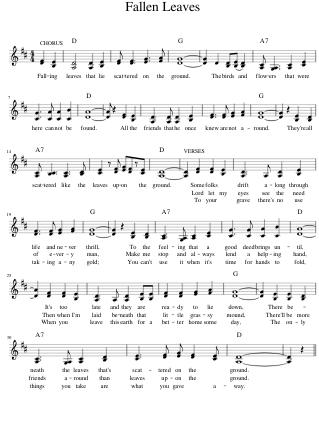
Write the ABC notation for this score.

X:1
L:1/8
M:4/4
I:linebreak $
K:D
V:1 treble
V:1
 [DF]2 [B,E]2 | [A,D]4 [A,D]2 [B,E]2 | [DF] [DF]3 [EG]3 [FA] | [DG]8- | [DG]2 D2 [B,D]([B,E] [B,D]2) | %5
 [A,C] [G,A,]3 [A,C]2 [CE]2 |$ [CG]3 [CA] [CA]2 [CB]2 | [DA]8- | [DA] z2 [DF]2 [B,E]2 | [A,D]3 [A,D] [A,D]2 [B,E]2 | %10
 [DF]3 [DF] [EG]2 [FA]2 | [DG]8- | [DG]2 z2 [B,E]2 [B,D]2 |$ [A,C] [B,C]3 [A,C]3 [B,D] | [CE]2 z [DF] [EG][DF]z[CE] | %15
 [A,D]8- | [A,D]2 [DF]2 [DF]2 [B,E]2 | [A,D]3 A, [A,D]2 [B,E]2 |$ [DF]3 [DF] [EG]2 [FA]2 | [DG]8- | %20
 [DG]2 z2 [B,E]2 [B,D]2 | [A,C]3 [G,A,] [A,C]2 [CE]2 | [CG]3 [CG] [CA]2 [CB]2 | [DA]8- |$ [DA]2 [DF]2 [DF]2 [B,E]2 | %25
 [A,D]3 A, [A,D]2 [B,E][B,E] | [DF]2 [DF]2 [EG]2 [FA]2 | [DG]8- | [DG]2 [B,E]2 [B,E]2 [B,D]2 |$ [A,C]3 [G,A,] [A,C]2 [B,D]2 | %30
 [CE]3 [DF] [EG] [DF]2 [CE] | [A,D]8- | [A,D]2 z2 || %33
